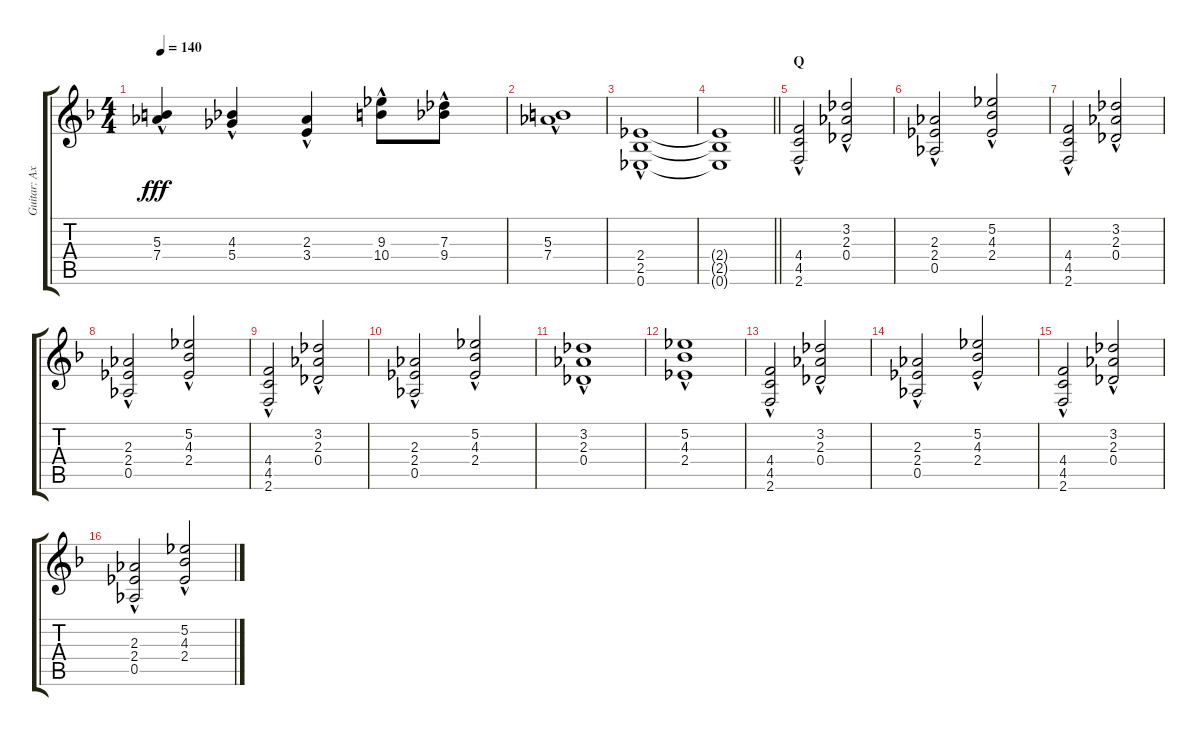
\track ("Guitar: Axel" "Guitar: Ax") {instrument overdrivenguitar}
\staff {score tabs}
\tuning (Eb4 Bb3 Gb3 Db3 Ab2 Eb2) {hide}
\ts (4 4)
\tempo 140
\clef g2
\ks f
(5.3{hac} 7.4{hac}).4{dy fff} (4.3{hac} 5.4{hac}).4 (2.3{hac} 3.4{hac}).4 (9.3{hac} 10.4{hac}).8 (7.3{hac} 9.4{hac}).8 |
(5.3{hac} 7.4{hac}).1 |
(2.4{hac} 2.5{hac} 0.6{hac}).1 |
\barLineRight lightlight
(2.4{t} 2.5{t} 0.6{t}).1 |
\section ("" "Q")
(4.4{hac} 4.5{hac} 2.6{hac}).2 (3.2{hac} 2.3{hac} 0.4{hac}).2 |
(2.3{hac} 2.4{hac} 0.5{hac}).2 (5.2{hac} 4.3{hac} 2.4{hac}).2 |
(4.4{hac} 4.5{hac} 2.6{hac}).2 (3.2{hac} 2.3{hac} 0.4{hac}).2 |
(2.3{hac} 2.4{hac} 0.5{hac}).2 (5.2{hac} 4.3{hac} 2.4{hac}).2 |
(4.4{hac} 4.5{hac} 2.6{hac}).2 (3.2{hac} 2.3{hac} 0.4{hac}).2 |
(2.3{hac} 2.4{hac} 0.5{hac}).2 (5.2{hac} 4.3{hac} 2.4{hac}).2 |
(3.2{hac} 2.3{hac} 0.4{hac}).1 |
(5.2{hac} 4.3{hac} 2.4{hac}).1 |
(4.4{hac} 4.5{hac} 2.6{hac}).2 (3.2{hac} 2.3{hac} 0.4{hac}).2 |
(2.3{hac} 2.4{hac} 0.5{hac}).2 (5.2{hac} 4.3{hac} 2.4{hac}).2 |
(4.4{hac} 4.5{hac} 2.6{hac}).2 (3.2{hac} 2.3{hac} 0.4{hac}).2 |
(2.3{hac} 2.4{hac} 0.5{hac}).2 (5.2{hac} 4.3{hac} 2.4{hac}).2
